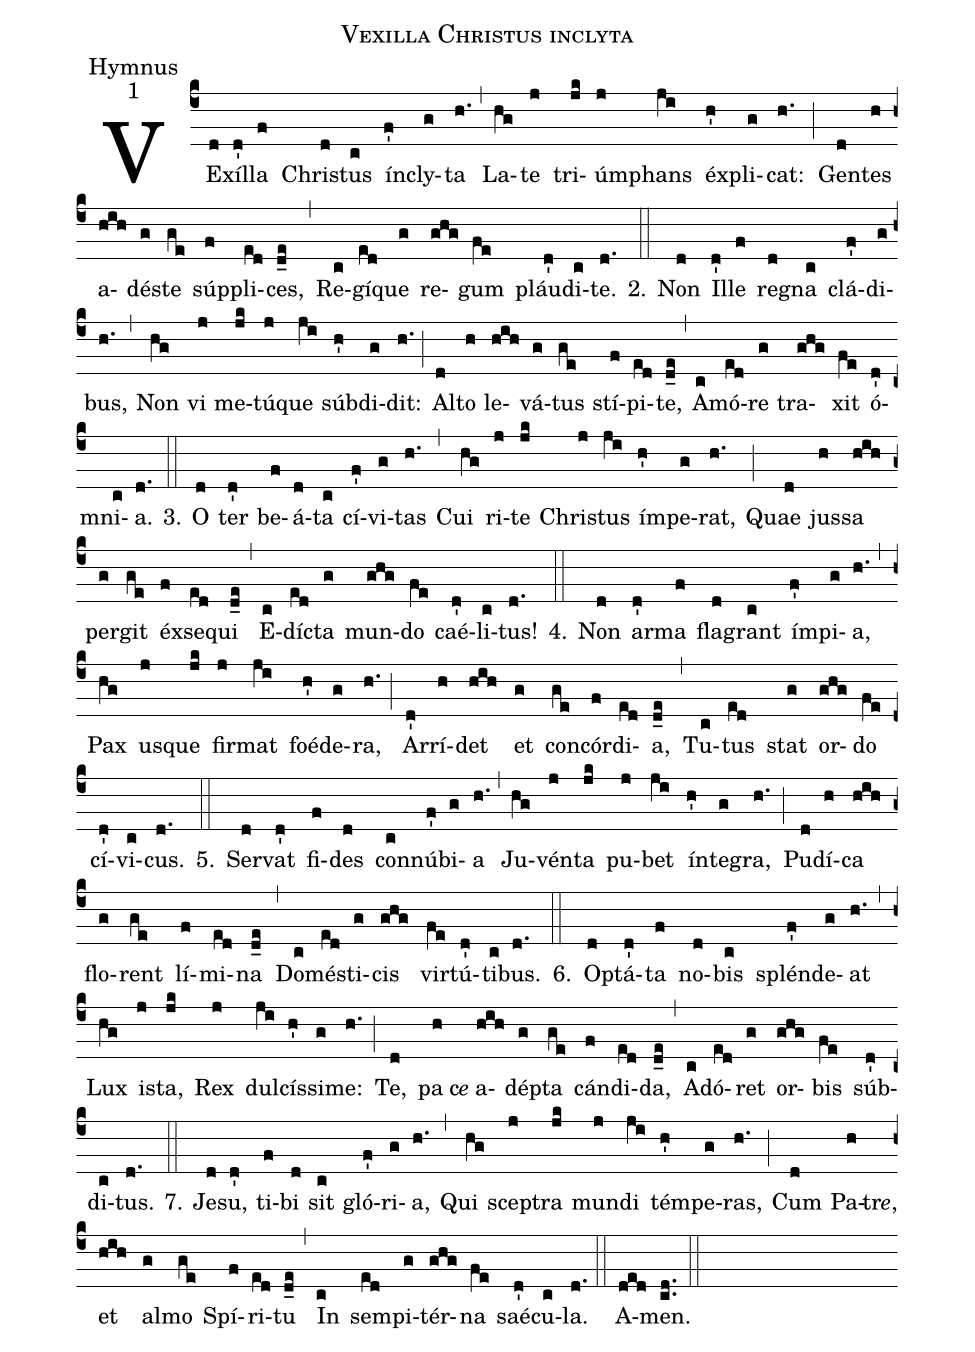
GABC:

name:Vexilla Christus inclyta;
office-part:Hymnus;
mode:1;
%%
(c4) VE(d)xíl(d')la(f) Chri(d)stus(c) ín(f')cly(g)ta(h.) (,) La(hg)te(j) tri(jk)úm(j)phans(ji) éx(h')pli(g)cat:(h.) (;) Gen(d)tes(h) a(hih)dé(g)ste(ge) súp(f)pli(ed)ces,(d_e) (,) Re(c)gí(ed)que(g) re(ghg)gum(fe) pláu(d')di(c)te.(d.) 2.(::) Non(d) Il(d')le(f) re(d)gna(c) clá(f')di(g)bus,(h.) (,) Non(hg) vi(j) me(jk)tú(j)que(ji) súb(h')di(g)dit:(h.) (;) Al(d)to(h) le(hih)vá(g)tus(ge) stí(f)pi(ed)te,(d_e) (,) A(c)mó(ed)re(g) tra(ghg)xit(fe) ó(d')mni(c)a.(d.) 3.(::) O(d) ter(d') be(f)á(d)ta(c) cí(f')vi(g)tas(h.) (,) Cui(hg) ri(j)te(jk) Chri(j)stus(ji) ím(h')pe(g)rat,(h.) (;) Quae(d) jus(h)sa(hih) per(g)git(ge) éx(f)se(ed)qui(d_e) (,) E(c)dí(ed)cta(g) mun(ghg)do(fe) caé(d')li(c)tus!(d.) 4.(::) Non(d) ar(d')ma(f) fla(d)grant(c) ím(f')pi(g)a,(h.) (,) Pax(hg) u(j)sque(jk) fir(j)mat(ji) foé(h')de(g)ra,(h.) (;) Ar(d')rí(h)det(hih) et(g) con(ge)cór(f)di(ed)a,(d_e) (,) Tu(c)tus(ed) stat(g) or(ghg)do(fe) cí(d')vi(c)cus.(d.) 5.(::) Ser(d)vat(d') fi(f)des(d) con(c)nú(f')bi(g)a(h.) (,) Ju(hg)vén(j)ta(jk) pu(j)bet(ji) ín(h')te(g)gra,(h.) (;) Pu(d)dí(h)ca(hih) flo(g)rent(ge) lí(f)mi(ed)na(d_e) (,) Do(c)mé(ed)sti(g)cis(ghg) vir(fe)tú(d')ti(c)bus.(d.) 6.(::) O(d)ptá(d')ta(f) no(d)bis(c) splén(f')de(g)at(h.) (,) Lux(hg) i(j)sta,(jk) Rex(j) dul(ji)cís(h')si(g)me:(h.) (;) Te,(d) pa(h)c<i>e</i>() a(hih)dé(g)pta(ge) cán(f)di(ed)da,(d_e) (,) Ad(c)ó(ed)ret(g) or(ghg)bis(fe) súb(d')di(c)tus.(d.) 7.(::) Je(d)su,(d') ti(f)bi(d) sit(c) gló(f')ri(g)a,(h.) (,) Qui(hg) sce(j)ptra(jk) mun(j)di(ji) tém(h')pe(g)ras,(h.) (;) Cum(d) Pa(h)tr<i>e</i>,() et(hih) al(g)mo(ge) Spí(f)ri(ed)tu(d_e) (,) In(c) sem(ed)pi(g)tér(ghg)na(fe) saé(d')cu(c)la.(d.) (::) A(ded)men.(cd..) (::)
